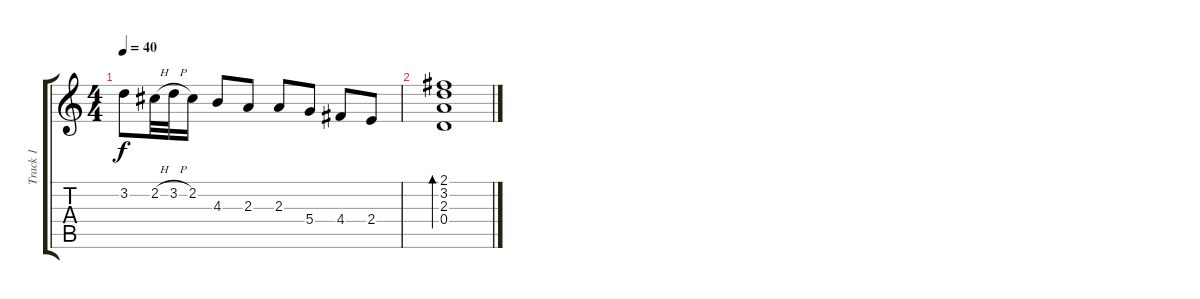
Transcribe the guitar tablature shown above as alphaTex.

\track ("Track 1" "Track 1") {instrument acousticguitarsteel}
\staff {score tabs}
\tuning (E4 B3 G3 D3 A2 E2) {hide}
\ts (4 4)
\tempo 40
\clef g2
\ks c
3.2.8{dy f} 2.2{h}.32 3.2{h}.32 2.2.16 4.3.8 2.3.8 2.3.8 5.4.8 4.4.8 2.4.8 |
(2.1 3.2 2.3 0.4).1{bd 120}
